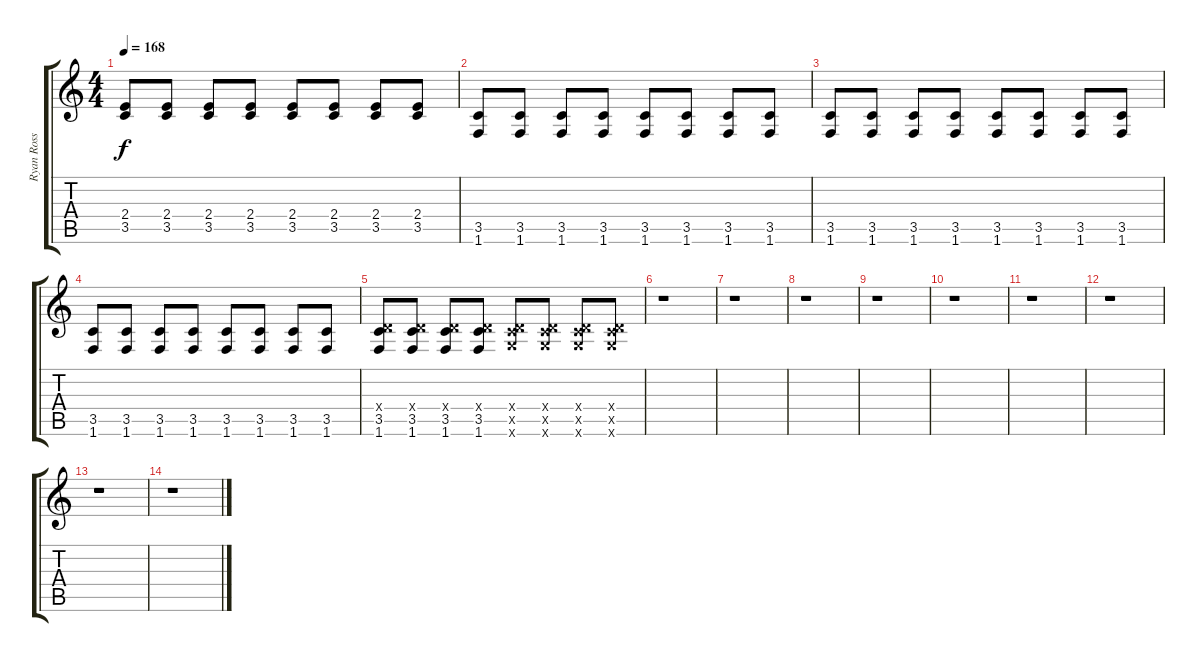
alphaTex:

\track ("Ryan Ross" "Ryan Ross") {instrument overdrivenguitar}
\staff {score tabs}
\tuning (E4 B3 G3 D3 A2 E2) {hide}
\ts (4 4)
\tempo 168
\clef g2
\ks c
(2.4 3.5).8{dy f} (2.4 3.5).8 (2.4 3.5).8 (2.4 3.5).8 (2.4 3.5).8 (2.4 3.5).8 (2.4 3.5).8 (2.4 3.5).8 |
(3.5 1.6).8 (3.5 1.6).8 (3.5 1.6).8 (3.5 1.6).8 (3.5 1.6).8 (3.5 1.6).8 (3.5 1.6).8 (3.5 1.6).8 |
(3.5 1.6).8 (3.5 1.6).8 (3.5 1.6).8 (3.5 1.6).8 (3.5 1.6).8 (3.5 1.6).8 (3.5 1.6).8 (3.5 1.6).8 |
(3.5 1.6).8 (3.5 1.6).8 (3.5 1.6).8 (3.5 1.6).8 (3.5 1.6).8 (3.5 1.6).8 (3.5 1.6).8 (3.5 1.6).8 |
(0.4{x} 3.5 1.6).8 (0.4{x} 3.5 1.6).8 (0.4{x} 3.5 1.6).8 (0.4{x} 3.5 1.6).8 (0.4{x} 3.5{x} 3.6{x}).8 (0.4{x} 3.5{x} 3.6{x}).8 (0.4{x} 3.5{x} 3.6{x}).8 (0.4{x} 3.5{x} 3.6{x}).8 |
r.1 |
r.1 |
r.1 |
r.1 |
r.1 |
r.1 |
r.1 |
r.1 |
r.1
